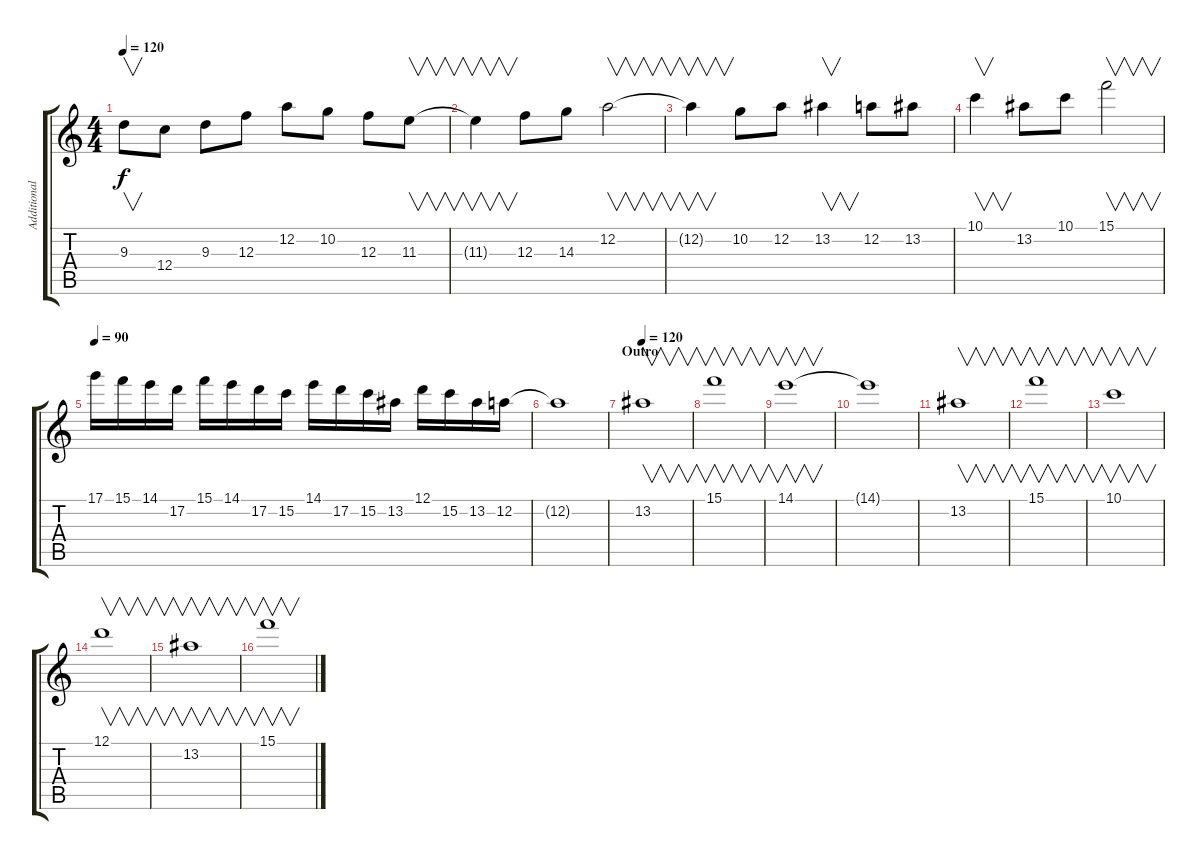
\track ("Additional lead 2" "Additional") {instrument distortionguitar}
\staff {score tabs}
\tuning (D4 A3 F3 C3 G2 D2) {hide}
\ts (4 4)
\tempo 120
\clef g2
\ks c
9.3{t}.8{v dy f} 12.4.8 9.3.8 12.3.8 12.2.8 10.2.8 12.3.8 11.3.8{v} |
11.3{t}.4{v} 12.3.8 14.3.8 12.2.2{v} |
12.2{t}.4{v} 10.2.8 12.2.8 13.2.4{v} 12.2.8 13.2.8 |
10.1.4{v} 13.2.8 10.1.8 15.1.2{v} |
\tempo 90
17.1.16 15.1.16 14.1.16 17.2.16 15.1.16 14.1.16 17.2.16 15.2.16 14.1.16 17.2.16 15.2.16 13.2.16 12.1.16 15.2.16 13.2.16 12.2.16 |
12.2{t}.1 |
\section ("" "Outro")
\tempo 120
13.2.1{v} |
15.1.1{v} |
14.1.1{v} |
14.1{t}.1 |
13.2.1{v} |
15.1.1{v} |
10.1.1{v} |
12.1.1{v} |
13.2.1{v volume 8} |
15.1.1{v}
